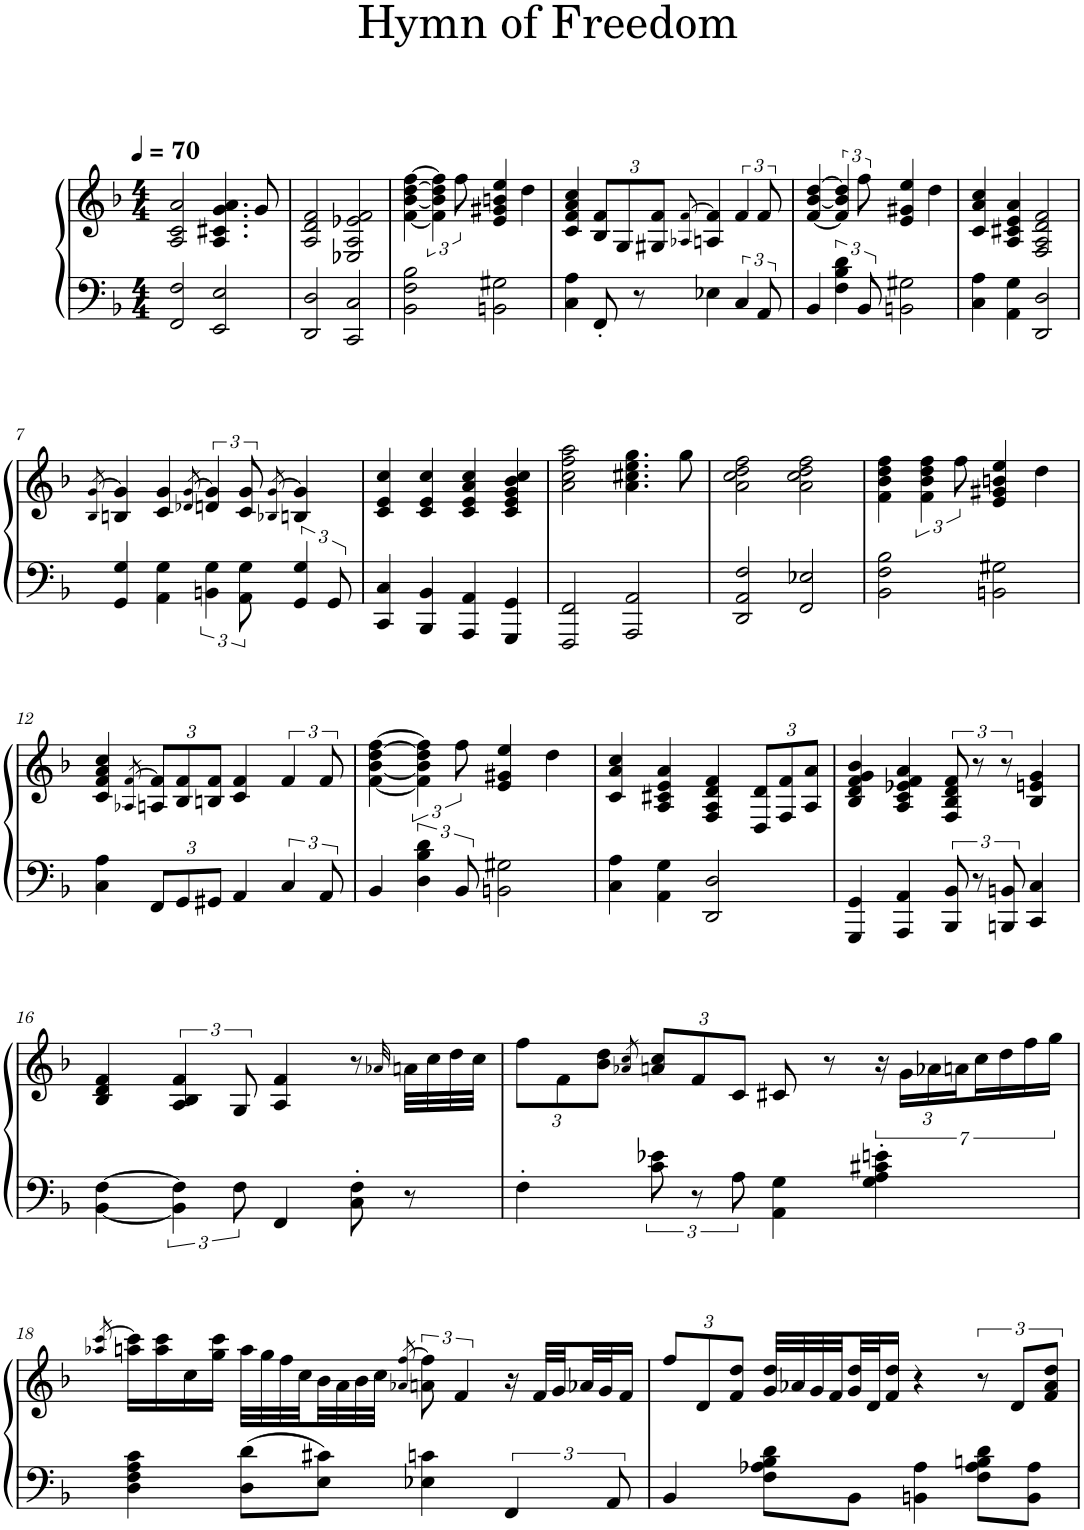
**kern	**kern
*part1	*part1
*staff2	*staff1
*I"Piano	*
*I'Pno.	*
*clefF4	*clefG2
*k[b-]	*k[b-]
*M4/4	*M4/4
*MM70	*MM70
=1	=1
2FF/ 2F/	2A/ 2c/ 2a/
2EE/ 2E/	4.A/ 4.c#X/ 4.g/ 4.a/
.	8g/
=2	=2
2DD/ 2D/	2A/ 2d/ 2f/
2CC/ 2C/	2E-X/ 2A/ 2e-X/ 2f/
=3	=3
2BB-\ 2F\ 2B-\	[4f\ [4b-\ [4dd\ [4ff\
.	6f\] 6b-\] 6dd\] 6ff\]
.	12ff\
2BBn\ 2G#X\	4e/ 4g#X/ 4bn/ 4ee/
.	4dd\
=4	=4
4C\ 4A\	4c/ 4f/ 4a/ 4cc/
*	*Xbrackettup
8FF'/	12B-/ 12f/L
.	12G/
8r	.
.	12G#X/ 12f/J
.	8qA-X/ [8qf/
4E-X\	4An/ 4f/]
*	*brackettup
6C/	6f/
12AA/	12f/
=5	=5
4BB-/	[4f/ [4b-/ [4dd/
6F\ 6B-\ 6d\	6f/] 6b-/] 6dd/]
12BB-/	12ff\
2BBn\ 2G#X\	4e/ 4g#X/ 4ee/
.	4dd\
=6	=6
4C\ 4A\	4c/ 4a/ 4cc/
4AA\ 4G\	4A/ 4c#X/ 4e/ 4a/
2DD/ 2D/	2F/ 2A/ 2d/ 2f/
!!LO:LB:g=z
=7	=7
.	8qB-/ [8qg/
4GG/ 4G/	4Bn/ 4g/]
4AA\ 4G\	4c/ 4g/
.	8qd-X/ [8qg/
6BBn\ 6G\	6dn/ 6g/]
12AA\ 12G\	12c/ 12g/
.	8qB-X/ [8qg/
6GG/ 6G/	4Bn/ 4g/]
12GG/	.
=8	=8
4CC/ 4C/	4c/ 4e/ 4cc/
4BBB-/ 4BB-/	4c/ 4e/ 4cc/
4AAA/ 4AA/	4c/ 4e/ 4a/ 4cc/
4GGG/ 4GG/	4c/ 4e/ 4g/ 4b-/ 4cc/
=9	=9
2FFF/ 2FF/	2a\ 2cc\ 2ff\ 2aa\
2AAA/ 2AA/	4.a\ 4.cc#X\ 4.ee\ 4.gg\
.	8gg\
=10	=10
2DD/ 2AA/ 2F/	2a\ 2cc\ 2dd\ 2ff\
2FF/ 2E-X/	2a\ 2cc\ 2dd\ 2ff\
=11	=11
2BB-\ 2F\ 2B-\	4f\ 4b-\ 4dd\ 4ff\
.	6f\ 6b-\ 6dd\ 6ff\
.	12ff\
2BBn\ 2G#X\	4e/ 4g#X/ 4bn/ 4ee/
.	4dd\
!!LO:LB:g=z
=12	=12
4C\ 4A\	4c/ 4f/ 4a/ 4cc/
.	8qA-X/ [8qf/
*Xbrackettup	*Xbrackettup
12FF/L	12An/ 12f/]L
12GG/	12B-/ 12f/
12GG#X/J	12Bn/ 12f/J
4AA/	4c/ 4f/
*brackettup	*brackettup
6C/	6f/
12AA/	12f/
=13	=13
4BB-/	[4f\ [4b-\ [4dd\ [4ff\
6D\ 6B-\ 6d\	6f\] 6b-\] 6dd\] 6ff\]
12BB-/	12ff\
2BBn\ 2G#X\	4e/ 4g#X/ 4ee/
.	4dd\
=14	=14
4C\ 4A\	4c/ 4a/ 4cc/
4AA\ 4G\	4A/ 4c#X/ 4e/ 4a/
2DD/ 2D/	4F/ 4A/ 4d/ 4f/
*	*Xbrackettup
.	12D/ 12d/L
.	12F/ 12f/
.	12A/ 12a/J
=15	=15
4GGG/ 4GG/	4B-/ 4d/ 4f/ 4g/ 4b-/
4AAA/ 4AA/	4A/ 4c/ 4e-X/ 4f/ 4a/
*	*brackettup
12BBB-/ 12BB-/	12F/ 12B-/ 12d/ 12f/
12r	12r
12BBBn/ 12BBn/	12r
4CC/ 4C/	4B-/ 4en/ 4g/
!!LO:LB:g=z
=16	=16
[4BB-\ [4F\	4B-/ 4d/ 4f/
6BB-\] 6F\]	6A/ 6B-/ 6f/
12F\	12G/
4FF/	4A/ 4f/
8C\' 8F\'	8r
.	32qa-X/
8r	32an\LLL
.	32cc\
.	32dd\
.	32cc\JJJ
=17	=17
*	*Xbrackettup
4F'\	12ff\L
.	12f\
.	12b-\ 12dd\J
.	8qa-X/ 8qcc/
12c\ 12e-X\	12an/ 12cc/L
12r	12f/
12A\	12c/J
4AA\ 4G\	8c#X/
.	8r
*	*brackettup
4G\' 4A\' 4c#X\' 4en\'	28r
.	42g\LL
.	42a-X\
.	42an\
.	28cc\
.	28dd\
.	28ff\
.	28gg\JJ
!!LO:LB:g=z
=18	=18
.	8qaa-X/ [8qccc/
4D\ 4F\ 4A\ 4c\	16aan\ 16ccc\]LL
.	16aa\ 16ccc\
.	16cc\
.	16gg\ 16ccc\JJ
8D\ 8d\L	32aa\LLL
.	32gg\
.	32ff\
.	32cc\
8E\ 8c#X\J	32b-\
.	32a\
.	32b-\
.	32cc\JJJ
.	8qa-X/ [8qff/
4E-X\ 4cn\	12an\ 12ff\]
.	6f/
6FF/	16r
.	32f/LLL
.	32g/
.	32a-X/
.	32g/J
12AA/	.
.	16f/JJ
=19	=19
*	*Xbrackettup
4BB-/	12ff/L
.	12d/
.	12f/ 12dd/J
8F\ 8A-X\ 8B-\ 8d\L	32g/ 32dd/LLL
.	32a-X/
.	32g/
.	32f/
8BB-\J	32g/ 32dd/
.	32d/J
.	16f/ 16dd/JJ
4BBn\ 4A-\	4r
*	*brackettup
8F\ 8A-\ 8Bn\ 8d\L	12r
.	12d/L
8BB\ 8A-\J	.
.	12f/ 12a-/ 12dd/J
=	=
*-	*-
